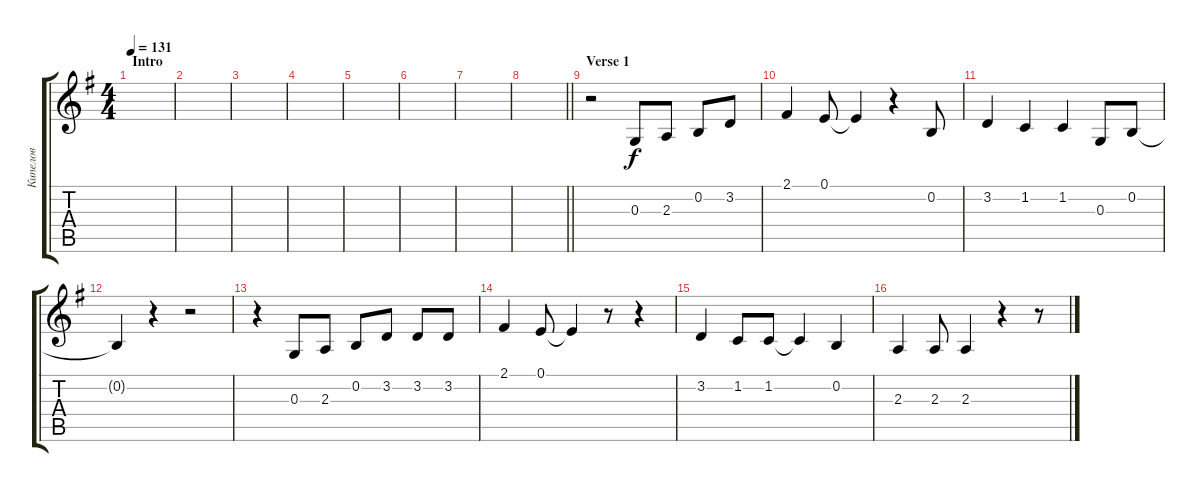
\track ("Кипелов" "Кипелов") {instrument xylophone}
\staff {score tabs}
\tuning (E4 B3 G3 D3 A2 E2) {hide}
\ts (4 4)
\section ("" "Intro")
\tempo 131
\clef g2
\ks g
|
|
|
|
|
|
|
\barLineRight lightlight
|
\section ("" "Verse 1")
r.2 0.3.8 2.3.8 0.2.8 3.2.8 |
2.1.4 0.1.8 0.1{t}.4 r.4 0.2.8 |
3.2.4 1.2.4 1.2.4 0.3.8 0.2.8 |
0.2{t}.4 r.4 r.2 |
r.4 0.3.8 2.3.8 0.2.8 3.2.8 3.2.8 3.2.8 |
2.1.4 0.1.8 0.1{t}.4 r.8 r.4 |
3.2.4 1.2.8 1.2.8 1.2{t}.4 0.2.4 |
2.3.4 2.3.8 2.3.4 r.4 r.8
